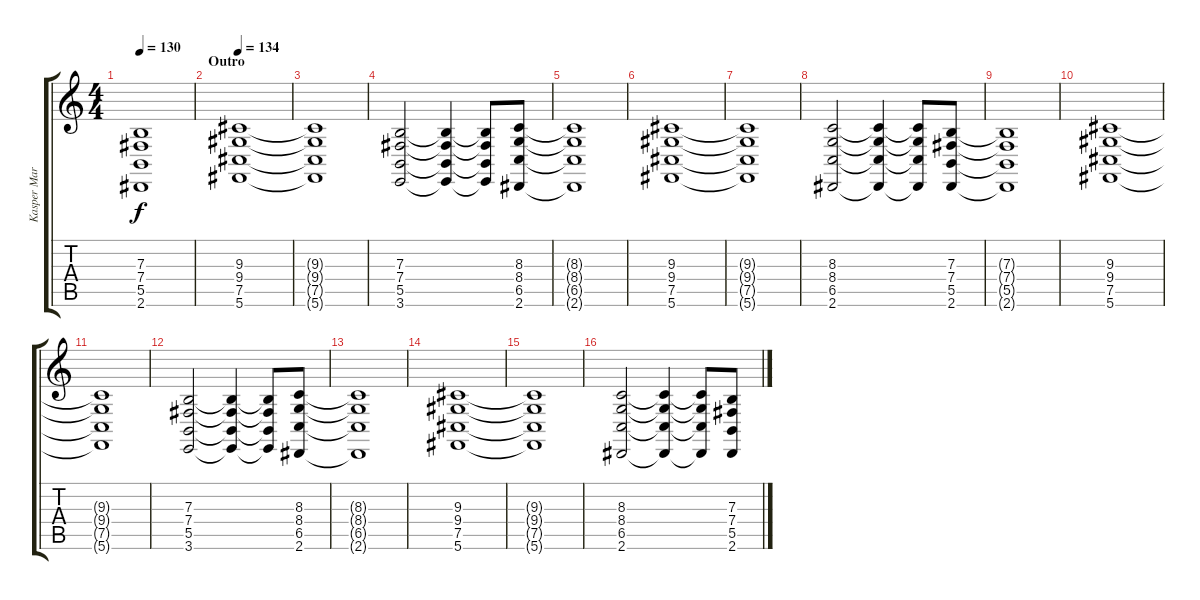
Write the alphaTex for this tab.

\track ("Kasper Martenson" "Kasper Mar") {instrument drawbarorgan}
\staff {score tabs}
\tuning (Db4 Ab3 E3 B2 Gb2 Db2) {hide}
\ts (4 4)
\tempo 130
\clef g2
\ks c
(7.3{t} 7.4{t} 5.5{t} 2.6{t}).1{dy f} |
\section ("" "Outro")
\tempo 134
(9.3 9.4 7.5 5.6).1{volume 12} |
(9.3{t} 9.4{t} 7.5{t} 5.6{t}).1 |
(7.3 7.4 5.5 3.6).2 (7.3{t} 7.4{t} 5.5{t} 3.6{t}).4 (7.3{t} 7.4{t} 5.5{t} 3.6{t}).8 (8.3 8.4 6.5 2.6).8 |
(8.3{t} 8.4{t} 6.5{t} 2.6{t}).1 |
(9.3 9.4 7.5 5.6).1 |
(9.3{t} 9.4{t} 7.5{t} 5.6{t}).1 |
(8.3 8.4 6.5 2.6).2 (8.3{t} 8.4{t} 6.5{t} 2.6{t}).4 (8.3{t} 8.4{t} 6.5{t} 2.6{t}).8 (7.3 7.4 5.5 2.6).8 |
(7.3{t} 7.4{t} 5.5{t} 2.6{t}).1 |
(9.3 9.4 7.5 5.6).1 |
(9.3{t} 9.4{t} 7.5{t} 5.6{t}).1 |
(7.3 7.4 5.5 3.6).2 (7.3{t} 7.4{t} 5.5{t} 3.6{t}).4 (7.3{t} 7.4{t} 5.5{t} 3.6{t}).8 (8.3 8.4 6.5 2.6).8 |
(8.3{t} 8.4{t} 6.5{t} 2.6{t}).1 |
(9.3 9.4 7.5 5.6).1 |
(9.3{t} 9.4{t} 7.5{t} 5.6{t}).1 |
(8.3 8.4 6.5 2.6).2 (8.3{t} 8.4{t} 6.5{t} 2.6{t}).4 (8.3{t} 8.4{t} 6.5{t} 2.6{t}).8 (7.3 7.4 5.5 2.6).8
